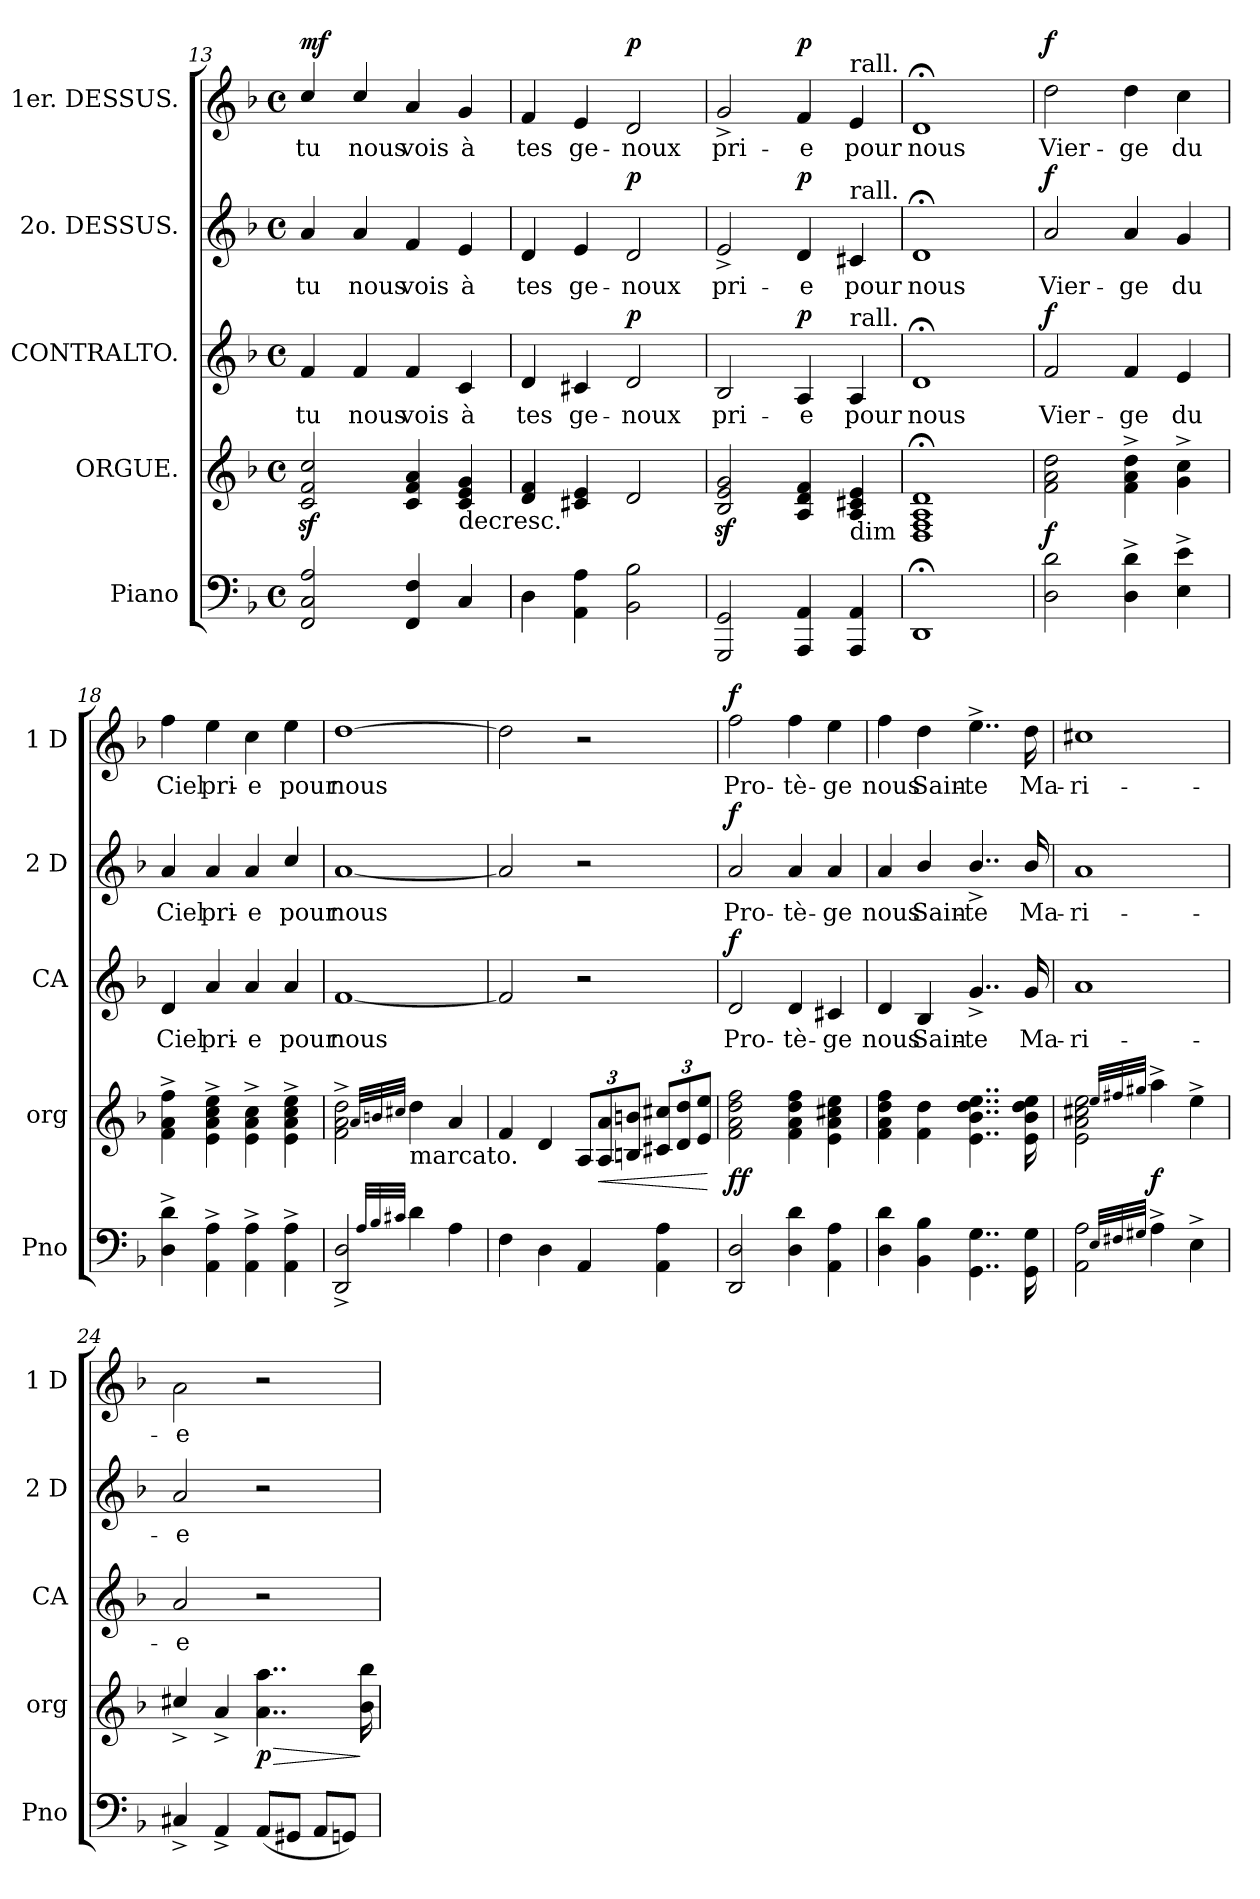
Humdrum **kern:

**kern	**kern	**dynam	**kern	**text	**dynam	**kern	**text	**dynam	**kern	**text	**dynam
*part5	*part4	*part4	*part3	*part3	*part3	*part2	*part2	*part2	*part1	*part1	*part1
*staff5	*staff4	*staff4	*staff3	*staff3	*staff3	*staff2	*staff2	*staff2	*staff1	*staff1	*staff1
*I"Piano	*I"ORGUE.	*	*I"CONTRALTO.	*	*	*I"2o. DESSUS.	*	*	*I"1er. DESSUS.	*	*
*I'Pno	*I'org	*	*I'CA	*	*	*I'2 D	*	*	*I'1 D	*	*
*clefF4	*clefG2	*	*clefG2	*	*	*clefG2	*	*	*clefG2	*	*
*k[b-]	*k[b-]	*	*k[b-]	*	*	*k[b-]	*	*	*k[b-]	*	*
*d:	*d:	*	*d:	*	*	*d:	*	*	*d:	*	*
*M4/4	*M4/4	*	*M4/4	*	*	*M4/4	*	*	*M4/4	*	*
*met(c)	*met(c)	*	*met(c)	*	*	*met(c)	*	*	*met(c)	*	*
=13	=13	=13	=13	=13	=13	=13	=13	=13	=13	=13	=13
!	!	!	!	!	!	!	!	!	!	!	!LO:DY:a
2FF/ 2C/ 2A/	2cz</ 2fz</ 2ccz</	.	4f/	tu	.	4a/	tu	.	4cc/	tu	mf
.	.	.	4f/	nous	.	4a/	nous	.	4cc/	nous	.
4FF/ 4F/	4c/ 4f/ 4a/	.	4f/	vois	.	4f/	vois	.	4a/	vois	.
!	!LO:TX:b:t=decresc.	!	!	!	!	!	!	!	!	!	!
4C/	4c/ 4e/ 4g/	.	4c/	à	.	4e/	à	.	4g/	à	.
=14	=14	=14	=14	=14	=14	=14	=14	=14	=14	=14	=14
4D\	4d/ 4f/	.	4d/	tes	.	4d/	tes	.	4f/	tes	.
4AA\ 4A\	4c#X/ 4e/	.	4c#X/	ge-	.	4e/	ge-	.	4e/	ge-	.
!	!	!	!	!	!LO:DY:a	!	!	!LO:DY:a	!	!	!LO:DY:a
2BB-\ 2B-\	2d/	.	2d/	-noux	p	2d/	-noux	p	2d/	-noux	p
=15	=15	=15	=15	=15	=15	=15	=15	=15	=15	=15	=15
2GGG/ 2GG/	2B-z</ 2ez</ 2gz</	.	2B-/	pri-	.	2e^>/	pri-	.	2g^>/	pri-	.
!	!	!	!	!	!LO:DY:a	!	!	!LO:DY:a	!	!	!LO:DY:a
4AAA/ 4AA/	4A/ 4d/ 4f/	.	4A/	-e	p	4d/	-e	p	4f/	-e	p
!	!	!	!	!	!	!	!	!	!LO:TX:a:t=rall.	!	!
!	!	!	!	!	!	!LO:TX:a:t=rall.	!	!	!	!	!
!	!	!	!LO:TX:a:t=rall.	!	!	!	!	!	!	!	!
!	!LO:TX:b:t=dim	!	!	!	!	!	!	!	!	!	!
4AAA/ 4AA/	4A/ 4c#X/ 4e/	.	4A/	pour	.	4c#X/	pour	.	4e/	pour	.
=16	=16	=16	=16	=16	=16	=16	=16	=16	=16	=16	=16
1DD;	1D;< 1F;< 1A;< 1d;<	.	1d;<	nous	.	1d;<	nous	.	1d;<	nous	.
=17	=17	=17	=17	=17	=17	=17	=17	=17	=17	=17	=17
!	!	!LO:DY:b	!	!	!LO:DY:a	!	!	!LO:DY:a	!	!	!LO:DY:a
2D\ 2d\	2f\ 2a\ 2dd\	f	2f/	Vier-	f	2a/	Vier-	f	2dd\	Vier-	f
4D^<\ 4d^<\	4f^\ 4a^\ 4dd^\	.	4f/	-ge	.	4a/	-ge	.	4dd\	-ge	.
4E^<\ 4e^<\	4g^\ 4cc^\	.	4e/	du	.	4g/	du	.	4cc\	du	.
=18	=18	=18	=18	=18	=18	=18	=18	=18	=18	=18	=18
4D^<\ 4d^<\	4f^\ 4a^\ 4ff^\	.	4d/	Ciel	.	4a/	Ciel	.	4ff\	Ciel	.
4AA^<\ 4A^<\	4e^\ 4a^\ 4cc^\ 4ee^\	.	4a/	pri-	.	4a/	pri-	.	4ee\	pri-	.
4AA^<\ 4A^<\	4e^\ 4a^\ 4cc^\	.	4a/	-e	.	4a/	-e	.	4cc\	-e	.
4AA^<\ 4A^<\	4e^\ 4a^\ 4cc^\ 4ee^\	.	4a/	pour	.	4cc/	pour	.	4ee\	pour	.
=19	=19	=19	=19	=19	=19	=19	=19	=19	=19	=19	=19
2DD^/ 2D^/	2f^\ 2a^\ 2dd^\	.	[1f	nous	.	[1a	nous	.	[1dd	nous	.
32qqA/LLL	32qqa/LLL	.	.	.	.	.	.	.	.	.	.
32qqB-/	32qqbn/	.	.	.	.	.	.	.	.	.	.
32qqc#X/JJJ	32qqcc#X/JJJ	.	.	.	.	.	.	.	.	.	.
!	!LO:TX:b:t=marcato.	!	!	!	!	!	!	!	!	!	!
4d\	4dd\	.	.	.	.	.	.	.	.	.	.
4A\	4a/	.	.	.	.	.	.	.	.	.	.
=20	=20	=20	=20	=20	=20	=20	=20	=20	=20	=20	=20
4F\	4f/	.	2f/]	.	.	2a/]	.	.	2dd\]	.	.
4D\	4d/	.	.	.	.	.	.	.	.	.	.
4AA/	12A/L	.	2r	.	.	2r	.	.	2r	.	.
!	!	!LO:HP:b	!	!	!	!	!	!	!	!	!
.	12A/ 12a/	<	.	.	.	.	.	.	.	.	.
.	12Bn/ 12bn/J	.	.	.	.	.	.	.	.	.	.
4AA\ 4A\	12c#X/ 12cc#X/L	.	.	.	.	.	.	.	.	.	.
.	12d/ 12dd/	.	.	.	.	.	.	.	.	.	.
.	12e/ 12ee/J	.	.	.	.	.	.	.	.	.	.
.	.	[	.	.	.	.	.	.	.	.	.
=21	=21	=21	=21	=21	=21	=21	=21	=21	=21	=21	=21
!	!	!LO:DY:b	!	!	!LO:DY:a	!	!	!LO:DY:a	!	!	!LO:DY:a
2DD/ 2D/	2f\ 2a\ 2dd\ 2ff\	ff	2d/	Pro-	f	2a/	Pro-	f	2ff\	Pro-	f
4D\ 4d\	4f\ 4a\ 4dd\ 4ff\	.	4d/	-tè-	.	4a/	-tè-	.	4ff\	-tè-	.
4AA\ 4A\	4e\ 4a\ 4cc#X\ 4ee\	.	4c#X/	-ge	.	4a/	-ge	.	4ee\	-ge	.
=22	=22	=22	=22	=22	=22	=22	=22	=22	=22	=22	=22
4D\ 4d\	4f\ 4a\ 4dd\ 4ff\	.	4d/	nous	.	4a/	nous	.	4ff\	nous	.
4BB-\ 4B-\	4f\ 4dd\	.	4B-/	Sain-	.	4b-/	Sain-	.	4dd\	Sain-	.
4..GG\ 4..G\	4..e\ 4..b-\ 4..dd\ 4..ee\	.	4..g^/	-te	.	4..b-^/	-te	.	4..ee^\	-te	.
16GG\ 16G\	16e\ 16b-\ 16dd\ 16ee\	.	16g/	Ma-	.	16b-/	Ma-	.	16dd\	Ma-	.
=23	=23	=23	=23	=23	=23	=23	=23	=23	=23	=23	=23
2AA\ 2A\	2e\ 2a\ 2cc#X\ 2ee\	.	1a	-ri-	.	1a	-ri-	.	1cc#X	-ri-	.
32qqE/LLL	32qqee/LLL	.	.	.	.	.	.	.	.	.	.
32qqF#X/	32qqff#X/	.	.	.	.	.	.	.	.	.	.
32qqG#X/JJJ	32qqgg#X/JJJ	.	.	.	.	.	.	.	.	.	.
!	!	!LO:DY:b	!	!	!	!	!	!	!	!	!
4A^\	4aa^\	f	.	.	.	.	.	.	.	.	.
4E^\	4ee^\	.	.	.	.	.	.	.	.	.	.
=24	=24	=24	=24	=24	=24	=24	=24	=24	=24	=24	=24
4C#X^/	4cc#X^/	.	2a/	-e	.	2a/	-e	.	2a\	-e	.
4AA^/	4a^/	.	.	.	.	.	.	.	.	.	.
!	!	!LO:HP:b	!	!	!	!	!	!	!	!	!
!	!	!LO:DY:n=1:b	!	!	!	!	!	!	!	!	!
(8AA/L	4..a\ 4..aa\	> p	2r	.	.	2r	.	.	2r	.	.
8GG#X/J	.	.	.	.	.	.	.	.	.	.	.
8AA/L	.	.	.	.	.	.	.	.	.	.	.
8GGn/J)	.	.	.	.	.	.	.	.	.	.	.
.	16b-\ 16bb-\	]	.	.	.	.	.	.	.	.	.
=	=	=	=	=	=	=	=	=	=	=	=
*-	*-	*-	*-	*-	*-	*-	*-	*-	*-	*-	*-
